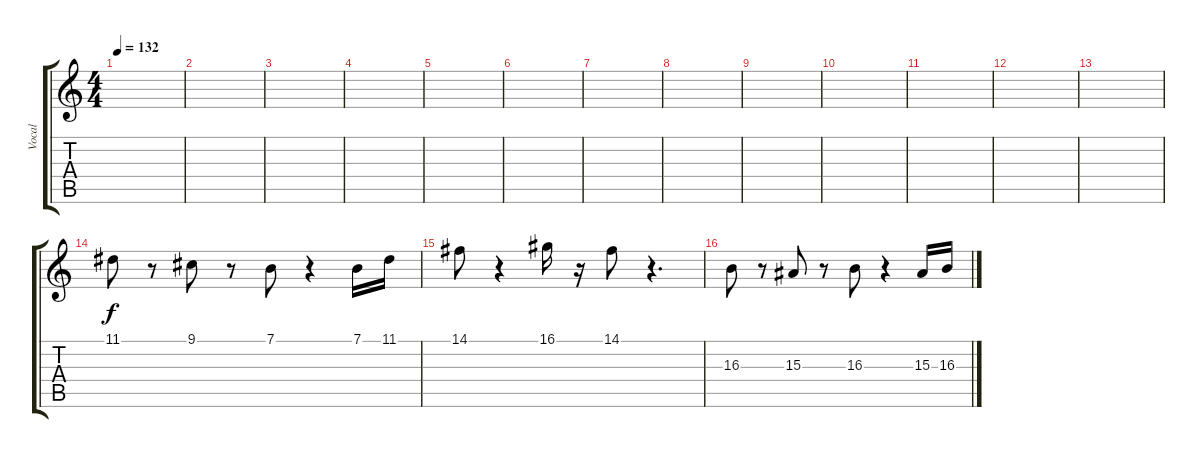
\track ("Vocal" "Vocal") {instrument dulcimer}
\staff {score tabs}
\tuning (E4 B3 G3 D3 A2 E2) {hide}
\ts (4 4)
\tempo 132
\clef g2
\ks c
|
|
|
|
|
|
|
|
|
|
|
|
|
11.1.8 r.8 9.1.8 r.8 7.1.8 r.4 7.1.16 11.1.16 |
14.1.8 r.4 16.1.16 r.16 14.1.8 r.4{d} |
16.3.8 r.8 15.3.8 r.8 16.3.8 r.4 15.3.16 16.3.16
